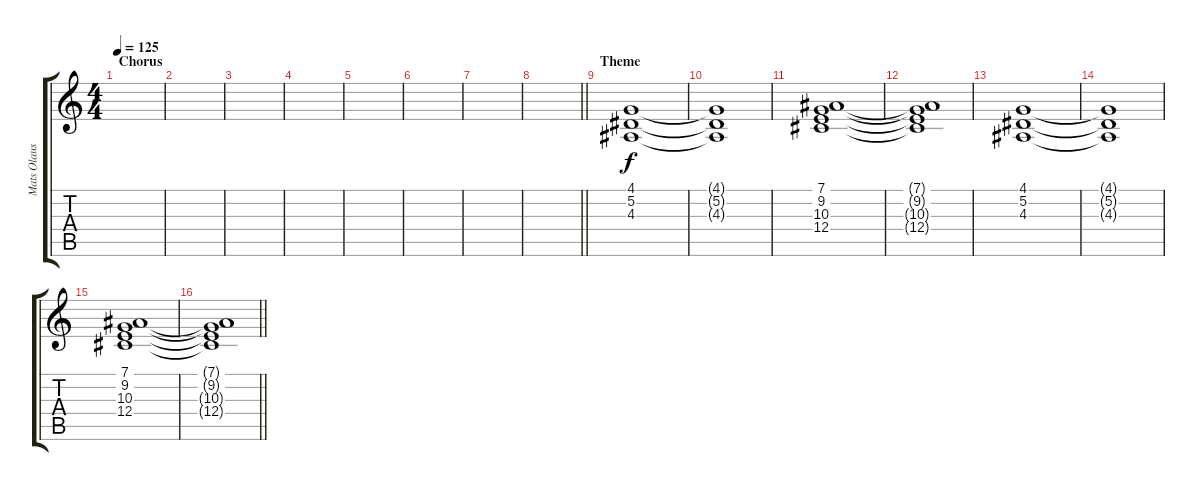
\track ("Mats Olausson" "Mats Olaus") {instrument choiraahs}
\staff {score tabs}
\tuning (Eb4 Bb3 Gb3 Db3 Ab2 Eb2) {hide}
\ts (4 4)
\section ("" "Chorus")
\tempo 125
\clef g2
\ks c
|
|
|
|
|
|
|
\barLineRight lightlight
|
\section ("" "Theme")
(4.1 5.2 4.3).1 |
(4.1{t} 5.2{t} 4.3{t}).1 |
(7.1 9.2 10.3 12.4).1 |
(7.1{t} 9.2{t} 10.3{t} 12.4{t}).1 |
(4.1 5.2 4.3).1 |
(4.1{t} 5.2{t} 4.3{t}).1 |
(7.1 9.2 10.3 12.4).1 |
\barLineRight lightlight
(7.1{t} 9.2{t} 10.3{t} 12.4{t}).1
